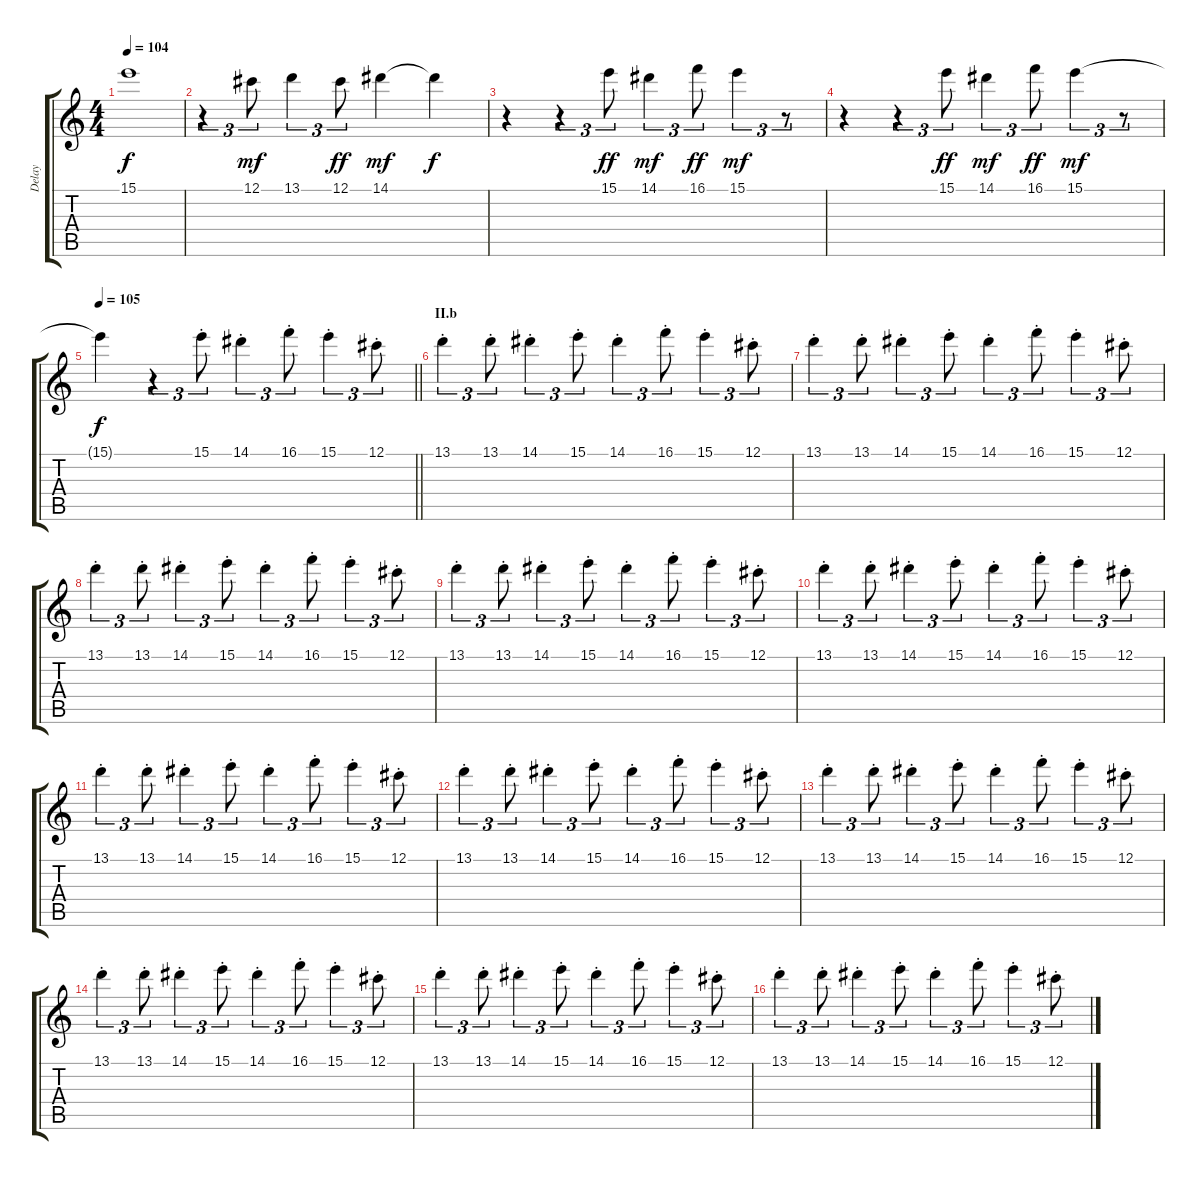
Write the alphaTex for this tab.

\track ("Delay" "Delay") {instrument electricguitarjazz}
\staff {score tabs}
\tuning (Db4 Ab3 E3 B2 Gb2 Db2) {hide}
\ts (4 4)
\tempo 104
\clef g2
\ks c
15.1{t}.1{dy f} |
r.4{tu (3 2)} 12.1.8{tu (3 2) dy mf} 13.1.4{tu (3 2)} 12.1.8{tu (3 2) dy ff} 14.1.4{dy mf} 14.1{t}.4{dy f} |
r.4 r.4{tu (3 2)} 15.1.8{tu (3 2) dy ff} 14.1.4{tu (3 2) dy mf} 16.1.8{tu (3 2) dy ff} 15.1.4{tu (3 2) dy mf} r.8{tu (3 2)} |
r.4 r.4{tu (3 2)} 15.1.8{tu (3 2) dy ff} 14.1.4{tu (3 2) dy mf} 16.1.8{tu (3 2) dy ff} 15.1.4{tu (3 2) dy mf} r.8{tu (3 2)} |
\tempo 105
\barLineRight lightlight
15.1{t}.4{dy f} r.4{tu (3 2)} 15.1{st}.8{tu (3 2)} 14.1{st}.4{tu (3 2)} 16.1{st}.8{tu (3 2)} 15.1{st}.4{tu (3 2)} 12.1{st}.8{tu (3 2)} |
\section ("" "II.b")
13.1{st}.4{tu (3 2)} 13.1{st}.8{tu (3 2)} 14.1{st}.4{tu (3 2)} 15.1{st}.8{tu (3 2)} 14.1{st}.4{tu (3 2)} 16.1{st}.8{tu (3 2)} 15.1{st}.4{tu (3 2)} 12.1{st}.8{tu (3 2)} |
13.1{st}.4{tu (3 2)} 13.1{st}.8{tu (3 2)} 14.1{st}.4{tu (3 2)} 15.1{st}.8{tu (3 2)} 14.1{st}.4{tu (3 2)} 16.1{st}.8{tu (3 2)} 15.1{st}.4{tu (3 2)} 12.1{st}.8{tu (3 2)} |
13.1{st}.4{tu (3 2)} 13.1{st}.8{tu (3 2)} 14.1{st}.4{tu (3 2)} 15.1{st}.8{tu (3 2)} 14.1{st}.4{tu (3 2)} 16.1{st}.8{tu (3 2)} 15.1{st}.4{tu (3 2)} 12.1{st}.8{tu (3 2)} |
13.1{st}.4{tu (3 2)} 13.1{st}.8{tu (3 2)} 14.1{st}.4{tu (3 2)} 15.1{st}.8{tu (3 2)} 14.1{st}.4{tu (3 2)} 16.1{st}.8{tu (3 2)} 15.1{st}.4{tu (3 2)} 12.1{st}.8{tu (3 2)} |
13.1{st}.4{tu (3 2)} 13.1{st}.8{tu (3 2)} 14.1{st}.4{tu (3 2)} 15.1{st}.8{tu (3 2)} 14.1{st}.4{tu (3 2)} 16.1{st}.8{tu (3 2)} 15.1{st}.4{tu (3 2)} 12.1{st}.8{tu (3 2)} |
13.1{st}.4{tu (3 2)} 13.1{st}.8{tu (3 2)} 14.1{st}.4{tu (3 2)} 15.1{st}.8{tu (3 2)} 14.1{st}.4{tu (3 2)} 16.1{st}.8{tu (3 2)} 15.1{st}.4{tu (3 2)} 12.1{st}.8{tu (3 2)} |
13.1{st}.4{tu (3 2)} 13.1{st}.8{tu (3 2)} 14.1{st}.4{tu (3 2)} 15.1{st}.8{tu (3 2)} 14.1{st}.4{tu (3 2)} 16.1{st}.8{tu (3 2)} 15.1{st}.4{tu (3 2)} 12.1{st}.8{tu (3 2)} |
13.1{st}.4{tu (3 2)} 13.1{st}.8{tu (3 2)} 14.1{st}.4{tu (3 2)} 15.1{st}.8{tu (3 2)} 14.1{st}.4{tu (3 2)} 16.1{st}.8{tu (3 2)} 15.1{st}.4{tu (3 2)} 12.1{st}.8{tu (3 2)} |
13.1{st}.4{tu (3 2)} 13.1{st}.8{tu (3 2)} 14.1{st}.4{tu (3 2)} 15.1{st}.8{tu (3 2)} 14.1{st}.4{tu (3 2)} 16.1{st}.8{tu (3 2)} 15.1{st}.4{tu (3 2)} 12.1{st}.8{tu (3 2)} |
13.1{st}.4{tu (3 2)} 13.1{st}.8{tu (3 2)} 14.1{st}.4{tu (3 2)} 15.1{st}.8{tu (3 2)} 14.1{st}.4{tu (3 2)} 16.1{st}.8{tu (3 2)} 15.1{st}.4{tu (3 2)} 12.1{st}.8{tu (3 2)} |
13.1{st}.4{tu (3 2)} 13.1{st}.8{tu (3 2)} 14.1{st}.4{tu (3 2)} 15.1{st}.8{tu (3 2)} 14.1{st}.4{tu (3 2)} 16.1{st}.8{tu (3 2)} 15.1{st}.4{tu (3 2)} 12.1{st}.8{tu (3 2)}
